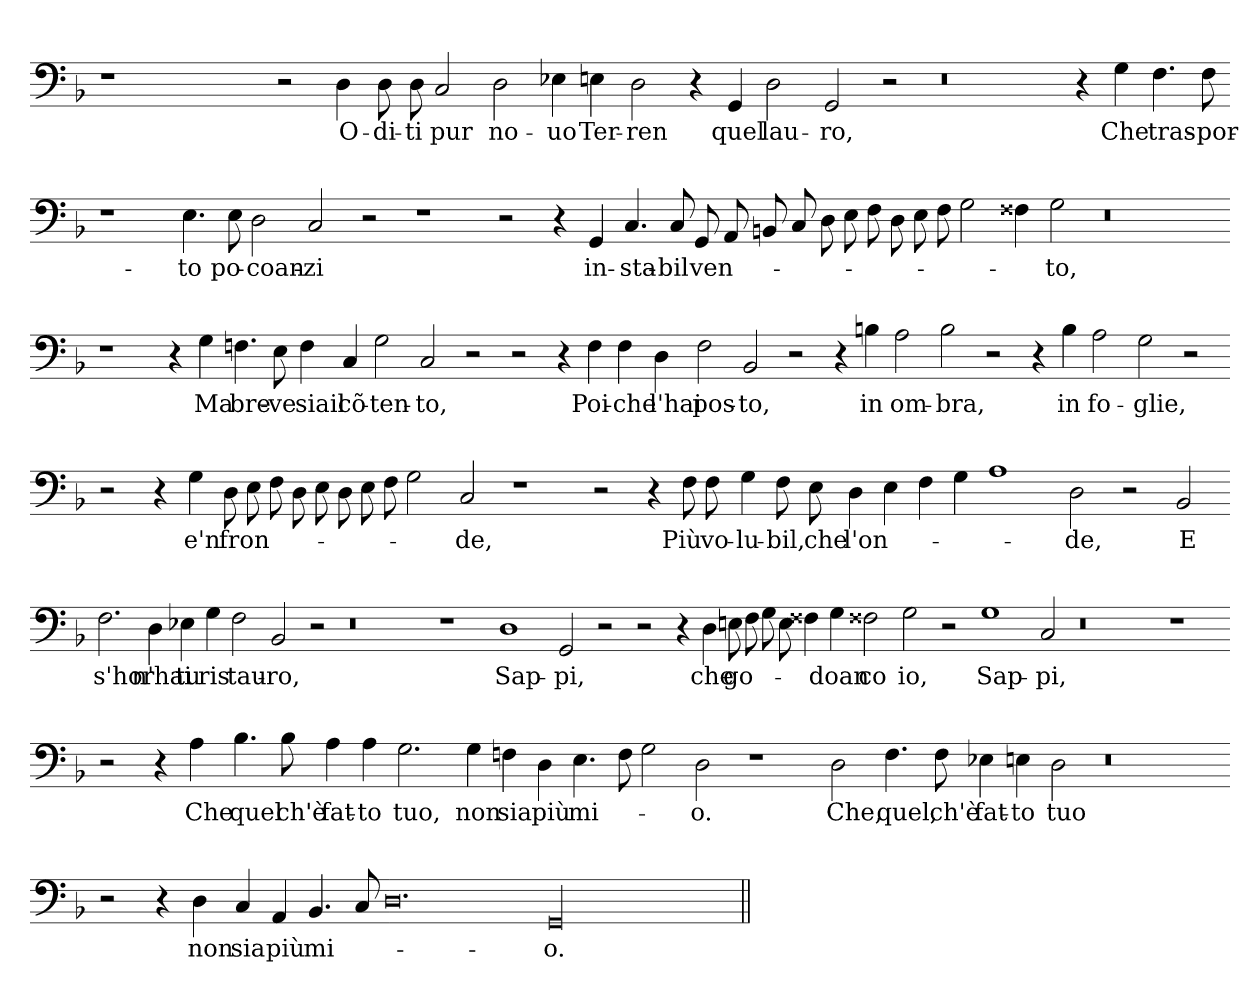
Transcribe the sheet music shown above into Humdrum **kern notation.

**kern	**text
*part1	*part1
*staff1	*staff1
*clefF4	*
*k[b-]	*
=	=
1r	.
1ryy	.
2r	.
4D	O-
8D	di-
8D	ti
2C	pur
2D	no-
4E-X	uo
4E	Ter-
2D	ren
4r	.
4GG	quel
2D	lau-
2GG	ro,
2r	.
0r	.
4r	.
4G	Che
4.F	tras-
8F	por-
=-	=-
1r	.
4.E	to
8E	po-
2D	coan-
2C	zi
2r	.
1r	.
2r	.
4r	.
4GG	in-
4.C	sta-
8C	bil
8GG	ven-
8AA	.
8BB	.
8C	.
8D\	.
8E	.
8F	.
8D\	.
8E	.
8F	.
2G	.
4F##X	.
2G	to,
0r	.
=-	=-
1r	.
4r	.
4G	Ma
4.F	bre-
8E	ve
4F	siail
4C	cõ-
2G	ten-
2C	to,
2r	.
2r	.
4r	.
4F	Poi-
4F	che
4D	l'hai
2F	pos-
2BB	to,
2r	.
4r	.
4B	in
2A	om-
2B	bra,
2r	.
4r	.
4B	in
2A	fo-
2G	glie,
2r	.
=-	=-
2r	.
4r	.
4G	e'n
8D\	fron-
8E	.
8F	.
8D\	.
8E	.
8D\	.
8E	.
8F	.
2G	.
2C	de,
1r	.
2r	.
4r	.
8F	Più
8F	vo-
4G	lu-
8F	bil,
8E	che
4D	l'on-
4E	.
4F	.
4G	.
1A	.
2D	de,
2r	.
2BB	E
=-	=-
2.F	s'hor
4D	n'hai
4E-X	tu
4G	ris-
2F	tau-
2BB	ro,
2r	.
0r	.
1r	.
1D	Sap-
2GG	pi,
2r	.
2r	.
4r	.
4D	che
8E	go-
8F	.
8G	.
8E	.
4F##X	.
4G	doan-
2F##X	co
2G	io,
2r	.
1G	Sap-
2C	pi,
0r	.
1r	.
=-	=-
2r	.
4r	.
4A	Che
4.B	quel
8B	ch'ѐ
4A	fat-
4A	to
2.G	tuo,
4G	non
4F	sia
4D	più
4.E	mi-
8F	.
2G	.
2D	o.
1r	.
2D	Che,
4.F	quel,
8F	ch'ѐ
4E-X	fat-
4E	to
2D	tuo
0r	.
=-	=-
2r	.
4r	.
4D	non
4C	sia
4AA	più
4.BB	mi-
8C	.
0.D	.
00GG/	o.
=||	=||
*-	*-
